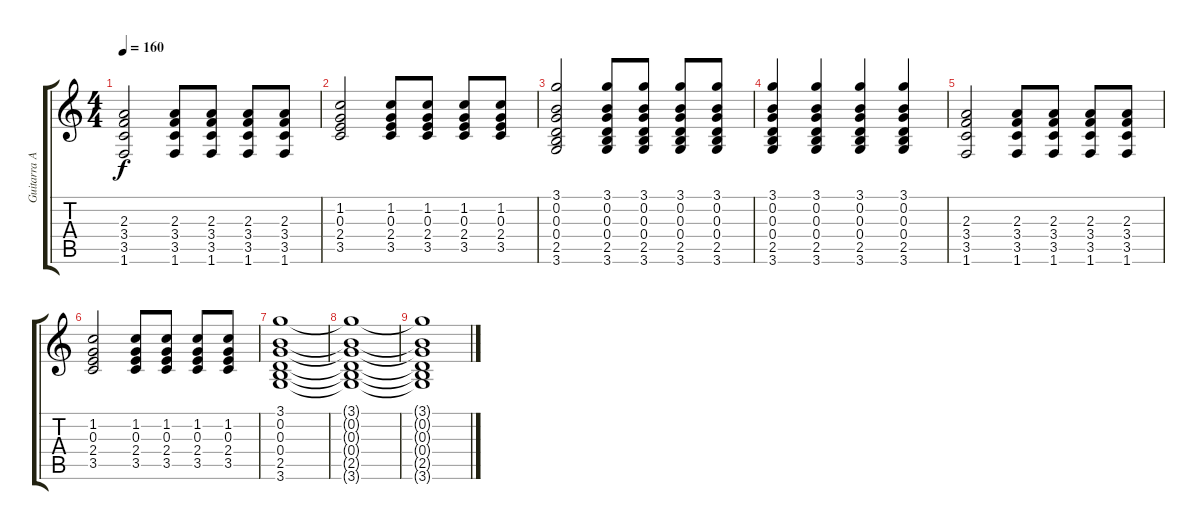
\track ("Guitarra Acompañamiento" "Guitarra A") {instrument distortionguitar}
\staff {score tabs}
\tuning (E4 B3 G3 D3 A2 E2) {hide}
\ts (4 4)
\tempo 160
\clef g2
\ks c
(2.3 3.4 3.5 1.6).2{dy f} (2.3 3.4 3.5 1.6).8 (2.3 3.4 3.5 1.6).8 (2.3 3.4 3.5 1.6).8 (2.3 3.4 3.5 1.6).8 |
(1.2 0.3 2.4 3.5).2 (1.2 0.3 2.4 3.5).8 (1.2 0.3 2.4 3.5).8 (1.2 0.3 2.4 3.5).8 (1.2 0.3 2.4 3.5).8 |
(3.1 0.2 0.3 0.4 2.5 3.6).2 (3.1 0.2 0.3 0.4 2.5 3.6).8 (3.1 0.2 0.3 0.4 2.5 3.6).8 (3.1 0.2 0.3 0.4 2.5 3.6).8 (3.1 0.2 0.3 0.4 2.5 3.6).8 |
(3.1 0.2 0.3 0.4 2.5 3.6).4 (3.1 0.2 0.3 0.4 2.5 3.6).4 (3.1 0.2 0.3 0.4 2.5 3.6).4 (3.1 0.2 0.3 0.4 2.5 3.6).4 |
(2.3 3.4 3.5 1.6).2 (2.3 3.4 3.5 1.6).8 (2.3 3.4 3.5 1.6).8 (2.3 3.4 3.5 1.6).8 (2.3 3.4 3.5 1.6).8 |
(1.2 0.3 2.4 3.5).2 (1.2 0.3 2.4 3.5).8 (1.2 0.3 2.4 3.5).8 (1.2 0.3 2.4 3.5).8 (1.2 0.3 2.4 3.5).8 |
(3.1 0.2 0.3 0.4 2.5 3.6).1 |
(3.1{t} 0.2{t} 0.3{t} 0.4{t} 2.5{t} 3.6{t}).1 |
(3.1{t} 0.2{t} 0.3{t} 0.4{t} 2.5{t} 3.6{t}).1
